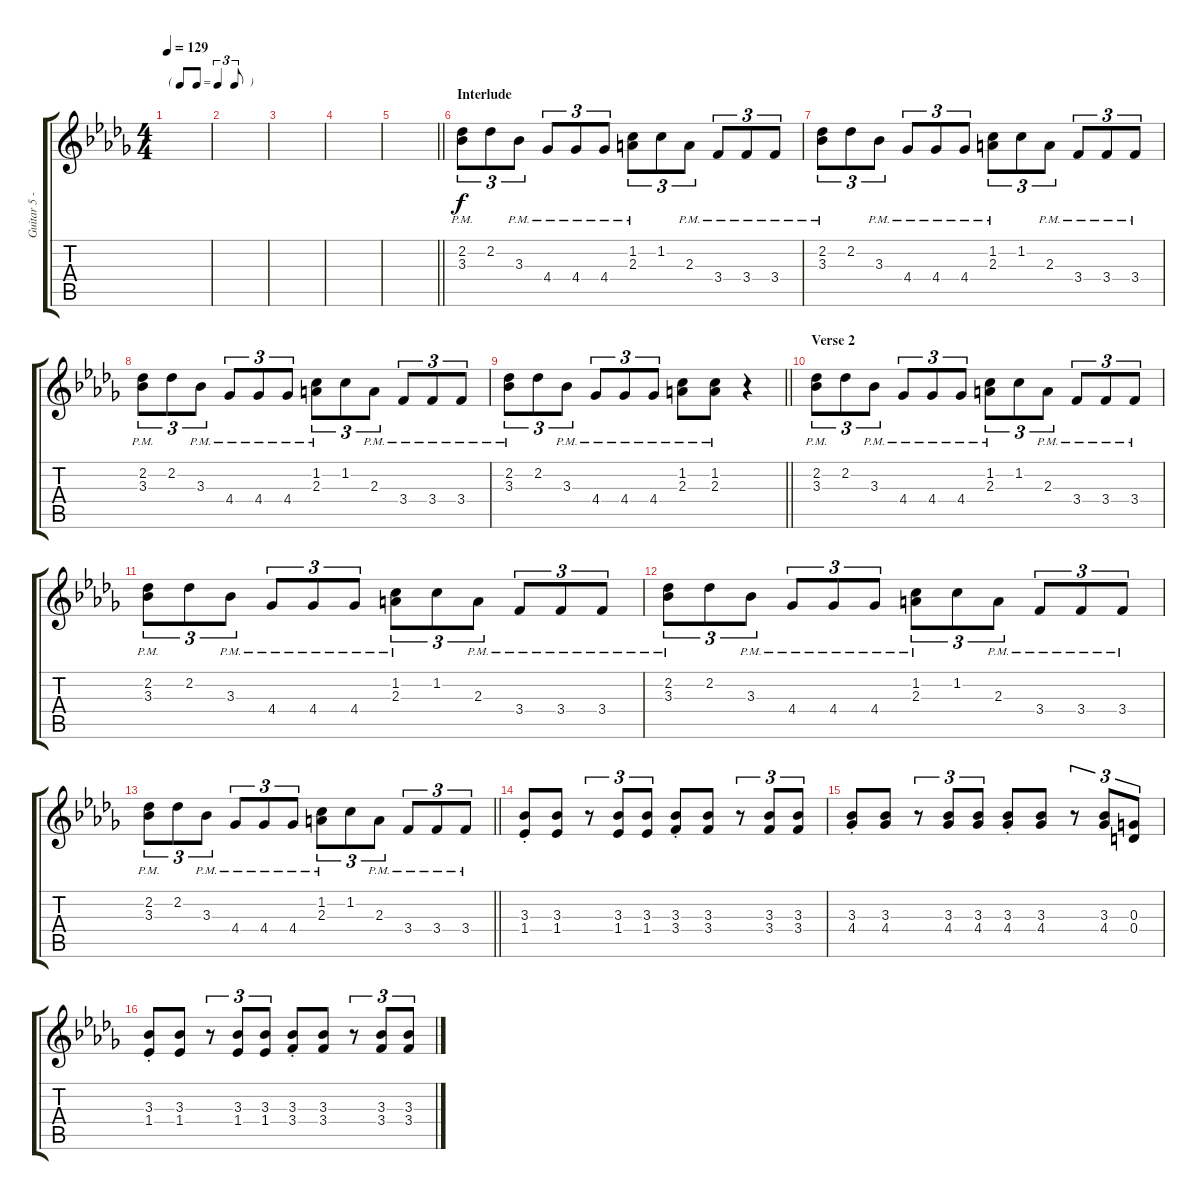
\track ("Guitar 5 - Clean" "Guitar 5 -") {instrument electricguitarclean}
\staff {score tabs}
\tuning (E4 B3 G3 D3 A2 E2) {hide}
\ts (4 4)
\tf triplet8th
\tempo 129
\clef g2
\ks db
|
|
|
|
\barLineRight lightlight
|
\section ("" "Interlude")
(2.2{pm} 3.3{pm}).8{tu (3 2)} 2.2.8{tu (3 2)} 3.3{pm}.8{tu (3 2)} 4.4{pm}.8{tu (3 2)} 4.4{pm}.8{tu (3 2)} 4.4{pm}.8{tu (3 2)} (1.2{pm} 2.3{pm}).8{tu (3 2)} 1.2.8{tu (3 2)} 2.3{pm}.8{tu (3 2)} 3.4{pm}.8{tu (3 2)} 3.4{pm}.8{tu (3 2)} 3.4{pm}.8{tu (3 2)} |
(2.2{pm} 3.3{pm}).8{tu (3 2)} 2.2.8{tu (3 2)} 3.3{pm}.8{tu (3 2)} 4.4{pm}.8{tu (3 2)} 4.4{pm}.8{tu (3 2)} 4.4{pm}.8{tu (3 2)} (1.2{pm} 2.3{pm}).8{tu (3 2)} 1.2.8{tu (3 2)} 2.3{pm}.8{tu (3 2)} 3.4{pm}.8{tu (3 2)} 3.4{pm}.8{tu (3 2)} 3.4{pm}.8{tu (3 2)} |
(2.2{pm} 3.3{pm}).8{tu (3 2)} 2.2.8{tu (3 2)} 3.3{pm}.8{tu (3 2)} 4.4{pm}.8{tu (3 2)} 4.4{pm}.8{tu (3 2)} 4.4{pm}.8{tu (3 2)} (1.2{pm} 2.3{pm}).8{tu (3 2)} 1.2.8{tu (3 2)} 2.3{pm}.8{tu (3 2)} 3.4{pm}.8{tu (3 2)} 3.4{pm}.8{tu (3 2)} 3.4{pm}.8{tu (3 2)} |
\barLineRight lightlight
(2.2{pm} 3.3{pm}).8{tu (3 2)} 2.2.8{tu (3 2)} 3.3{pm}.8{tu (3 2)} 4.4{pm}.8{tu (3 2)} 4.4{pm}.8{tu (3 2)} 4.4{pm}.8{tu (3 2)} (1.2{pm} 2.3{pm}).8 (1.2{pm} 2.3{pm}).8 r.4 |
\section ("" "Verse 2")
(2.2{pm} 3.3{pm}).8{tu (3 2)} 2.2.8{tu (3 2)} 3.3{pm}.8{tu (3 2)} 4.4{pm}.8{tu (3 2)} 4.4{pm}.8{tu (3 2)} 4.4{pm}.8{tu (3 2)} (1.2{pm} 2.3{pm}).8{tu (3 2)} 1.2.8{tu (3 2)} 2.3{pm}.8{tu (3 2)} 3.4{pm}.8{tu (3 2)} 3.4{pm}.8{tu (3 2)} 3.4{pm}.8{tu (3 2)} |
(2.2{pm} 3.3{pm}).8{tu (3 2)} 2.2.8{tu (3 2)} 3.3{pm}.8{tu (3 2)} 4.4{pm}.8{tu (3 2)} 4.4{pm}.8{tu (3 2)} 4.4{pm}.8{tu (3 2)} (1.2{pm} 2.3{pm}).8{tu (3 2)} 1.2.8{tu (3 2)} 2.3{pm}.8{tu (3 2)} 3.4{pm}.8{tu (3 2)} 3.4{pm}.8{tu (3 2)} 3.4{pm}.8{tu (3 2)} |
(2.2{pm} 3.3{pm}).8{tu (3 2)} 2.2.8{tu (3 2)} 3.3{pm}.8{tu (3 2)} 4.4{pm}.8{tu (3 2)} 4.4{pm}.8{tu (3 2)} 4.4{pm}.8{tu (3 2)} (1.2{pm} 2.3{pm}).8{tu (3 2)} 1.2.8{tu (3 2)} 2.3{pm}.8{tu (3 2)} 3.4{pm}.8{tu (3 2)} 3.4{pm}.8{tu (3 2)} 3.4{pm}.8{tu (3 2)} |
\barLineRight lightlight
(2.2{pm} 3.3{pm}).8{tu (3 2)} 2.2.8{tu (3 2)} 3.3{pm}.8{tu (3 2)} 4.4{pm}.8{tu (3 2)} 4.4{pm}.8{tu (3 2)} 4.4{pm}.8{tu (3 2)} (1.2{pm} 2.3{pm}).8{tu (3 2)} 1.2.8{tu (3 2)} 2.3{pm}.8{tu (3 2)} 3.4{pm}.8{tu (3 2)} 3.4{pm}.8{tu (3 2)} 3.4{pm}.8{tu (3 2)} |
(3.3{st} 1.4{st}).8 (3.3 1.4).8 r.8{tu (3 2)} (3.3 1.4).8{tu (3 2)} (3.3 1.4).8{tu (3 2)} (3.3{st} 3.4{st}).8 (3.3 3.4).8 r.8{tu (3 2)} (3.3 3.4).8{tu (3 2)} (3.3 3.4).8{tu (3 2)} |
(3.3{st} 4.4{st}).8 (3.3 4.4).8 r.8{tu (3 2)} (3.3 4.4).8{tu (3 2)} (3.3 4.4).8{tu (3 2)} (3.3{st} 4.4{st}).8 (3.3 4.4).8 r.8{tu (3 2)} (3.3 4.4).8{tu (3 2)} (0.3 0.4).8{tu (3 2)} |
(3.3{st} 1.4{st}).8 (3.3 1.4).8 r.8{tu (3 2)} (3.3 1.4).8{tu (3 2)} (3.3 1.4).8{tu (3 2)} (3.3{st} 3.4{st}).8 (3.3 3.4).8 r.8{tu (3 2)} (3.3 3.4).8{tu (3 2)} (3.3 3.4).8{tu (3 2)}
